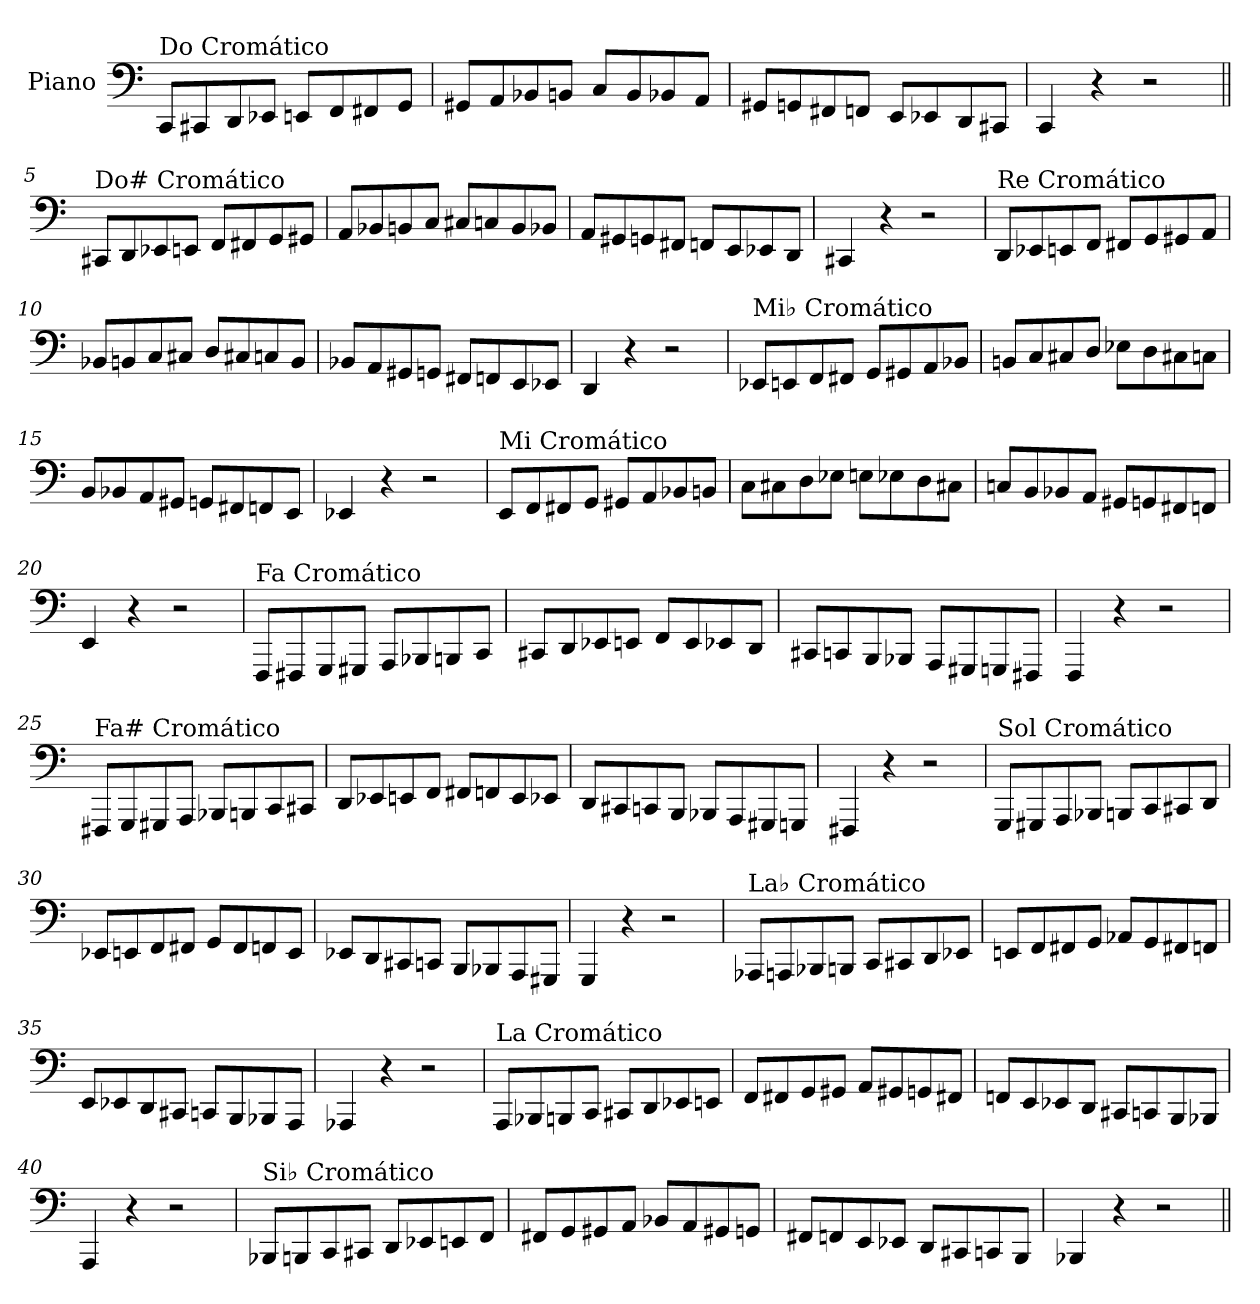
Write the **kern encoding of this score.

**kern
*part1
*staff1
*I"Piano
*I'Pno.
*clefF4
*k[]
=1
!LO:TX:a:t=Do Cromático
8CC/L
8CC#X/
8DD/
8EE-X/J
8EEn/L
8FF/
8FF#X/
8GG/J
=2
8GG#X/L
8AA/
8BB-X/
8BBn/J
8C/L
8BB/
8BB-X/
8AA/J
=3
8GG#X/L
8GGn/
8FF#X/
8FFn/J
8EE/L
8EE-X/
8DD/
8CC#X/J
=4
4CC/
4r
2r
!!LO:LB:g=z
=5||
!LO:TX:a:t=Do# Cromático
8CC#X/L
8DD/
8EE-X/
8EEn/J
8FF/L
8FF#X/
8GG/
8GG#X/J
=6
8AA/L
8BB-X/
8BBn/
8C/J
8C#X/L
8Cn/
8BB/
8BB-X/J
=7
8AA/L
8GG#X/
8GGn/
8FF#X/J
8FFn/L
8EE/
8EE-X/
8DD/J
=8
4CC#X/
4r
2r
!!LO:LB:g=z
=9
!LO:TX:a:t=Re Cromático
8DD/L
8EE-X/
8EEn/
8FF/J
8FF#X/L
8GG/
8GG#X/
8AA/J
=10
8BB-X/L
8BBn/
8C/
8C#X/J
8D/L
8C#X/
8Cn/
8BB/J
=11
8BB-X/L
8AA/
8GG#X/
8GGn/J
8FF#X/L
8FFn/
8EE/
8EE-X/J
=12
4DD/
4r
2r
!!LO:LB:g=z
=13
!LO:TX:a:t=Mi♭ Cromático
8EE-X/L
8EEn/
8FF/
8FF#X/J
8GG/L
8GG#X/
8AA/
8BB-X/J
=14
8BBn/L
8C/
8C#X/
8D/J
8E-X\L
8D\
8C#X\
8Cn\J
=15
8BB/L
8BB-X/
8AA/
8GG#X/J
8GGn/L
8FF#X/
8FFn/
8EE/J
=16
4EE-X/
4r
2r
!!LO:LB:g=z
=17
!LO:TX:a:t=Mi Cromático
8EE/L
8FF/
8FF#X/
8GG/J
8GG#X/L
8AA/
8BB-X/
8BBn/J
=18
8C\L
8C#X\
8D\
8E-X\J
8En\L
8E-X\
8D\
8C#X\J
=19
8Cn/L
8BB/
8BB-X/
8AA/J
8GG#X/L
8GGn/
8FF#X/
8FFn/J
=20
4EE/
4r
2r
!!LO:LB:g=z
=21
!LO:TX:a:t=Fa Cromático
8FFF/L
8FFF#X/
8GGG/
8GGG#X/J
8AAA/L
8BBB-X/
8BBBn/
8CC/J
=22
8CC#X/L
8DD/
8EE-X/
8EEn/J
8FF/L
8EE/
8EE-X/
8DD/J
=23
8CC#X/L
8CCn/
8BBB/
8BBB-X/J
8AAA/L
8GGG#X/
8GGGn/
8FFF#X/J
=24
4FFF/
4r
2r
!!LO:PB:g=z
=25
!LO:TX:a:t=Fa# Cromático
8FFF#X/L
8GGG/
8GGG#X/
8AAA/J
8BBB-X/L
8BBBn/
8CC/
8CC#X/J
=26
8DD/L
8EE-X/
8EEn/
8FF/J
8FF#X/L
8FFn/
8EE/
8EE-X/J
=27
8DD/L
8CC#X/
8CCn/
8BBB/J
8BBB-X/L
8AAA/
8GGG#X/
8GGGn/J
=28
4FFF#X/
4r
2r
!!LO:LB:g=z
=29
!LO:TX:a:t=Sol Cromático
8GGG/L
8GGG#X/
8AAA/
8BBB-X/J
8BBBn/L
8CC/
8CC#X/
8DD/J
=30
8EE-X/L
8EEn/
8FF/
8FF#X/J
8GG/L
8FF#/
8FFn/
8EE/J
=31
8EE-X/L
8DD/
8CC#X/
8CCn/J
8BBB/L
8BBB-X/
8AAA/
8GGG#X/J
=32
4GGG/
4r
2r
!!LO:LB:g=z
=33
!LO:TX:a:t=La♭ Cromático
8AAA-X/L
8AAAn/
8BBB-X/
8BBBn/J
8CC/L
8CC#X/
8DD/
8EE-X/J
=34
8EEn/L
8FF/
8FF#X/
8GG/J
8AA-X/L
8GG/
8FF#X/
8FFn/J
=35
8EE/L
8EE-X/
8DD/
8CC#X/J
8CCn/L
8BBB/
8BBB-X/
8AAA/J
=36
4AAA-X/
4r
2r
!!LO:LB:g=z
=37
!LO:TX:a:t=La Cromático
8AAA/L
8BBB-X/
8BBBn/
8CC/J
8CC#X/L
8DD/
8EE-X/
8EEn/J
=38
8FF/L
8FF#X/
8GG/
8GG#X/J
8AA/L
8GG#X/
8GGn/
8FF#X/J
=39
8FFn/L
8EE/
8EE-X/
8DD/J
8CC#X/L
8CCn/
8BBB/
8BBB-X/J
=40
4AAA/
4r
2r
!!LO:LB:g=z
=41
!LO:TX:a:t=Si♭ Cromático
8BBB-X/L
8BBBn/
8CC/
8CC#X/J
8DD/L
8EE-X/
8EEn/
8FF/J
=42
8FF#X/L
8GG/
8GG#X/
8AA/J
8BB-X/L
8AA/
8GG#X/
8GGn/J
=43
8FF#X/L
8FFn/
8EE/
8EE-X/J
8DD/L
8CC#X/
8CCn/
8BBB/J
=44
4BBB-X/
4r
2r
=||
*-
